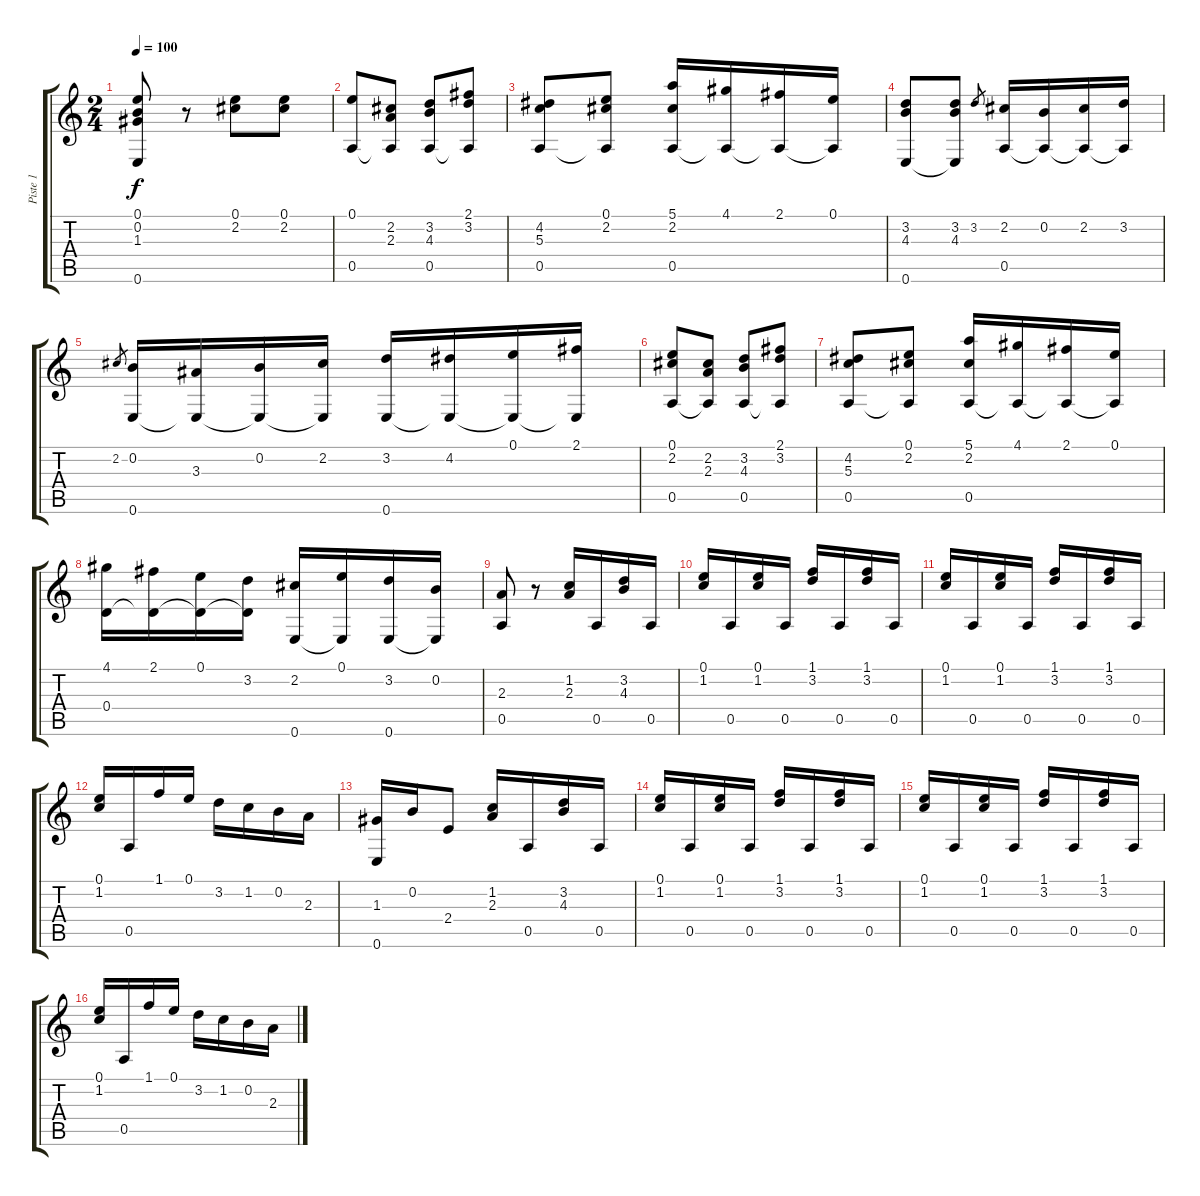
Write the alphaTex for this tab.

\track ("Piste 1" "Piste 1") {instrument acousticguitarnylon}
\staff {score tabs}
\tuning (E4 B3 G3 D3 A2 E2) {hide}
\ts (2 4)
\tempo 100
\clef g2
\ks c
(0.1 0.2 1.3 0.6).8{dy f} r.8 (0.1 2.2).8 (0.1 2.2).8 |
(0.1 0.5).8 (2.2 2.3 0.5{t}).8 (3.2 4.3 0.5).8 (2.1 3.2 0.5{t}).8 |
(4.2 5.3 0.5).8 (0.1 2.2 0.5{t}).8 (5.1 2.2 0.5).16 (4.1 0.5{t}).16 (2.1 0.5{t}).16 (0.1 0.5{t}).16 |
(3.2 4.3 0.6).8 (3.2 4.3 0.6{t}).8 3.2.8{gr} (2.2 0.5).16 (0.2 0.5{t}).16 (2.2 0.5{t}).16 (3.2 0.5{t}).16 |
2.2.8{gr} (0.2 0.6).16 (3.3 0.6{t}).16 (0.2 0.6{t}).16 (2.2 0.6{t}).16 (3.2 0.6).16 (4.2 0.6{t}).16 (0.1 0.6{t}).16 (2.1 0.6{t}).16 |
(0.1 2.2 0.5).8 (2.2 2.3 0.5{t}).8 (3.2 4.3 0.5).8 (2.1 3.2 0.5{t}).8 |
(4.2 5.3 0.5).8 (0.1 2.2 0.5{t}).8 (5.1 2.2 0.5).16 (4.1 0.5{t}).16 (2.1 0.5{t}).16 (0.1 0.5{t}).16 |
(4.1 0.4).16 (2.1 0.4{t}).16 (0.1 0.4{t}).16 (3.2 0.4{t}).16 (2.2 0.6).16 (0.1 0.6{t}).16 (3.2 0.6).16 (0.2 0.6{t}).16 |
(2.3 0.5).8 r.8 (1.2 2.3).16 0.5.16 (3.2 4.3).16 0.5.16 |
(0.1 1.2).16 0.5.16 (0.1 1.2).16 0.5.16 (1.1 3.2).16 0.5.16 (1.1 3.2).16 0.5.16 |
(0.1 1.2).16 0.5.16 (0.1 1.2).16 0.5.16 (1.1 3.2).16 0.5.16 (1.1 3.2).16 0.5.16 |
(0.1 1.2).16 0.5.16 1.1.16 0.1.16 3.2.16 1.2.16 0.2.16 2.3.16 |
(1.3 0.6).16 0.2.16 2.4.8 (1.2 2.3).16 0.5.16 (3.2 4.3).16 0.5.16 |
(0.1 1.2).16 0.5.16 (0.1 1.2).16 0.5.16 (1.1 3.2).16 0.5.16 (1.1 3.2).16 0.5.16 |
(0.1 1.2).16 0.5.16 (0.1 1.2).16 0.5.16 (1.1 3.2).16 0.5.16 (1.1 3.2).16 0.5.16 |
(0.1 1.2).16 0.5.16 1.1.16 0.1.16 3.2.16 1.2.16 0.2.16 2.3.16
